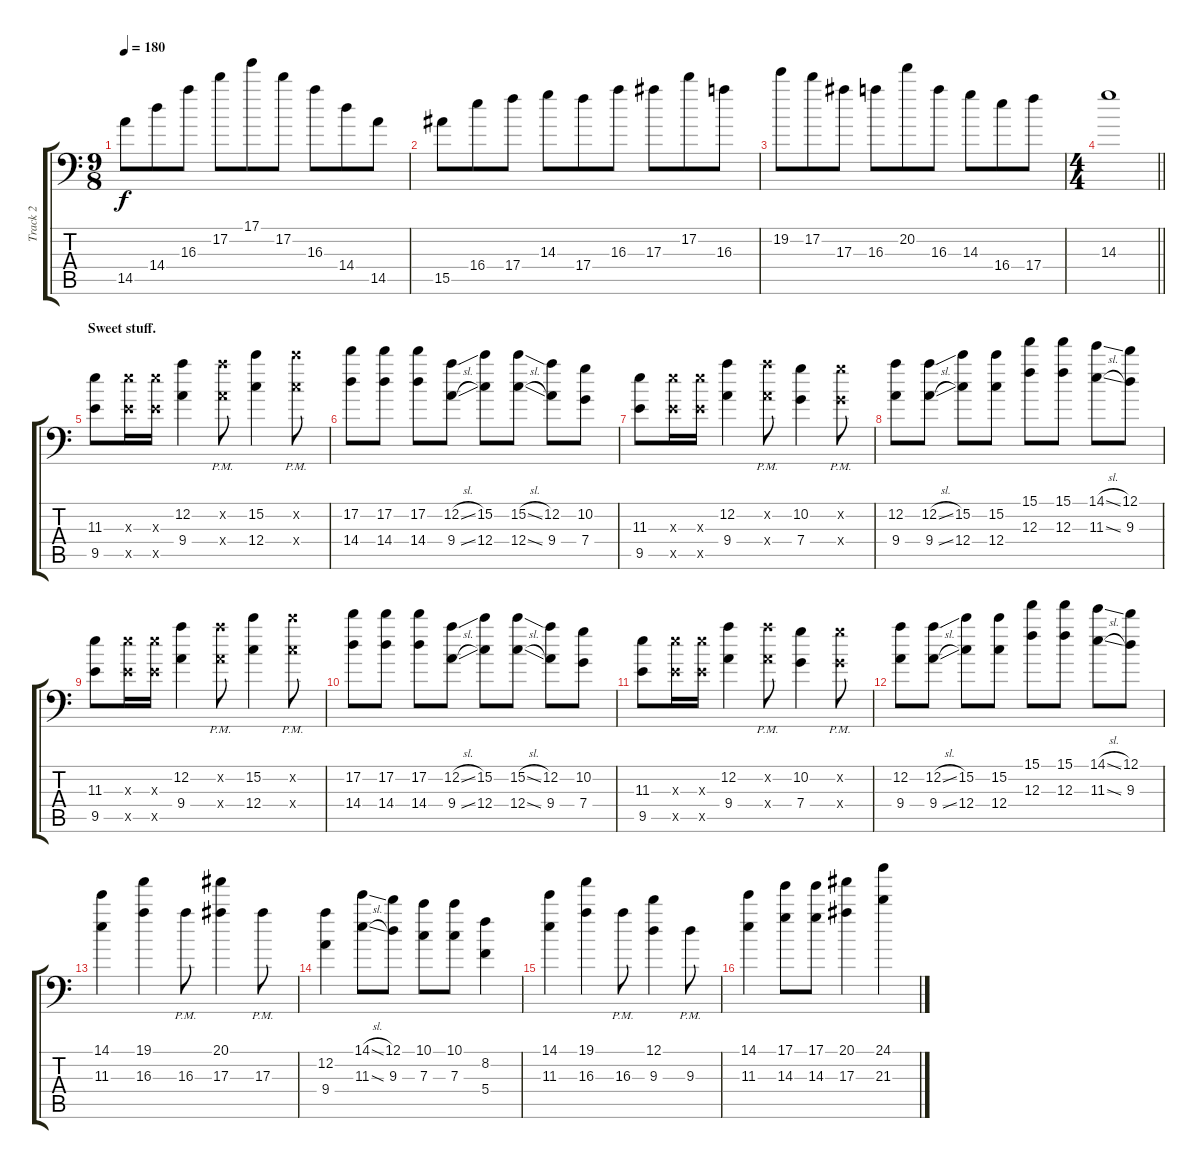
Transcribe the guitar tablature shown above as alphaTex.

\track ("Track 2" "Track 2") {instrument distortionguitar}
\staff {score tabs}
\tuning (D4 A3 F3 C3 G2 Bb1) {hide}
\ts (9 8)
\tempo 180
\clef f4
\ks c
14.5.8{dy f} 14.4.8 16.3.8 17.2.8 17.1.8 17.2.8 16.3.8 14.4.8 14.5.8 |
15.5.8 16.4.8 17.4.8 14.3.8 17.4.8 16.3.8 17.3.8 17.2.8 16.3.8 |
19.2.8 17.2.8 17.3.8 16.3.8 20.2.8 16.3.8 14.3.8 16.4.8 17.4.8 |
\ts (4 4)
\barLineRight lightlight
14.3.1 |
\section ("" "Sweet stuff.")
(11.3 9.5).8 (11.3{x} 9.5{x}).16 (11.3{x} 9.5{x}).16 (12.2 9.4).4 (12.2{x} 9.4{pm x}).8 (15.2 12.4).4 (15.2{x} 12.4{pm x}).8 |
(17.2 14.4).8 (17.2 14.4).8 (17.2 14.4).8 (12.2{sl} 9.4{sl}).8 (15.2 12.4).8 (15.2{sl} 12.4{sl}).8 (12.2 9.4).8 (10.2 7.4).8 |
(11.3 9.5).8 (11.3{x} 9.5{x}).16 (11.3{x} 9.5{x}).16 (12.2 9.4).4 (12.2{x} 9.4{pm x}).8 (10.2 7.4).4 (10.2{x} 7.4{pm x}).8 |
(12.2 9.4).8 (12.2{sl} 9.4{sl}).8 (15.2 12.4).8 (15.2 12.4).8 (15.1 12.3).8 (15.1 12.3).8 (14.1{sl} 11.3{sl}).8 (12.1 9.3).8 |
(11.3 9.5).8 (11.3{x} 9.5{x}).16 (11.3{x} 9.5{x}).16 (12.2 9.4).4 (12.2{x} 9.4{pm x}).8 (15.2 12.4).4 (15.2{x} 12.4{pm x}).8 |
(17.2 14.4).8 (17.2 14.4).8 (17.2 14.4).8 (12.2{sl} 9.4{sl}).8 (15.2 12.4).8 (15.2{sl} 12.4{sl}).8 (12.2 9.4).8 (10.2 7.4).8 |
(11.3 9.5).8 (11.3{x} 9.5{x}).16 (11.3{x} 9.5{x}).16 (12.2 9.4).4 (12.2{x} 9.4{pm x}).8 (10.2 7.4).4 (10.2{x} 7.4{pm x}).8 |
(12.2 9.4).8 (12.2{sl} 9.4{sl}).8 (15.2 12.4).8 (15.2 12.4).8 (15.1 12.3).8 (15.1 12.3).8 (14.1{sl} 11.3{sl}).8 (12.1 9.3).8 |
(14.1 11.3).4 (19.1 16.3).4 16.3{pm}.8 (20.1 17.3).4 17.3{pm}.8 |
(12.2 9.4).4 (14.1{sl} 11.3{sl}).8 (12.1 9.3).8 (10.1 7.3).8 (10.1 7.3).8 (8.2 5.4).4 |
(14.1 11.3).4 (19.1 16.3).4 16.3{pm}.8 (12.1 9.3).4 9.3{pm}.8 |
(14.1 11.3).4 (17.1 14.3).8 (17.1 14.3).8 (20.1 17.3).4 (24.1 21.3).4
